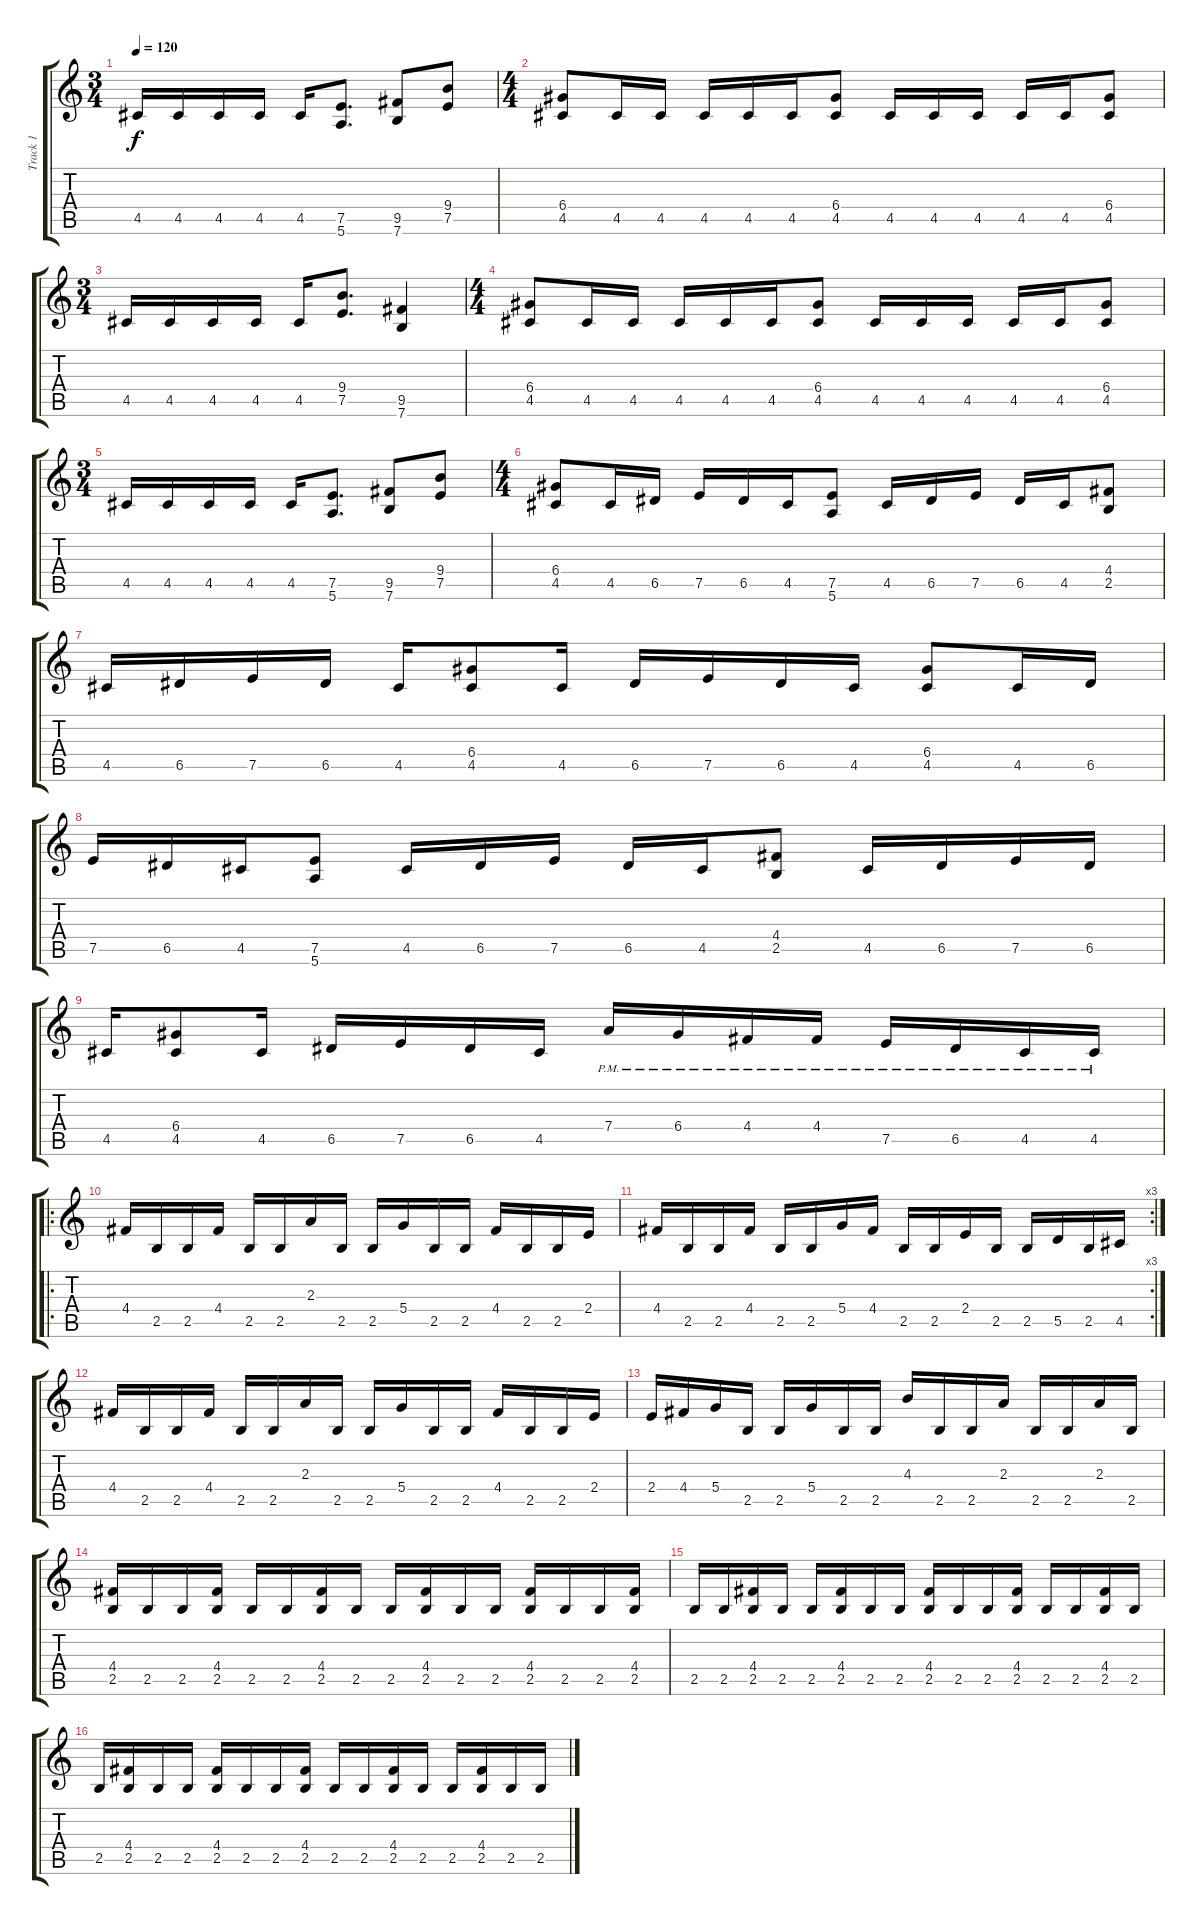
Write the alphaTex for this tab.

\track ("Track 1" "Track 1") {instrument distortionguitar}
\staff {score tabs}
\tuning (E4 B3 G3 D3 A2 E2) {hide}
\ts (3 4)
\tempo 120
\clef g2
\ks c
4.5.16{dy f} 4.5.16 4.5.16 4.5.16 4.5.16 (7.5 5.6).8{d} (9.5 7.6).8 (9.4 7.5).8 |
\ts (4 4)
(6.4 4.5).8 4.5.16 4.5.16 4.5.16 4.5.16 4.5.16 (6.4 4.5).8 4.5.16 4.5.16 4.5.16 4.5.16 4.5.16 (6.4 4.5).8 |
\ts (3 4)
4.5.16 4.5.16 4.5.16 4.5.16 4.5.16 (9.4 7.5).8{d} (9.5 7.6).4 |
\ts (4 4)
(6.4 4.5).8 4.5.16 4.5.16 4.5.16 4.5.16 4.5.16 (6.4 4.5).8 4.5.16 4.5.16 4.5.16 4.5.16 4.5.16 (6.4 4.5).8 |
\ts (3 4)
4.5.16 4.5.16 4.5.16 4.5.16 4.5.16 (7.5 5.6).8{d} (9.5 7.6).8 (9.4 7.5).8 |
\ts (4 4)
(6.4 4.5).8 4.5.16 6.5.16 7.5.16 6.5.16 4.5.16 (7.5 5.6).8 4.5.16 6.5.16 7.5.16 6.5.16 4.5.16 (4.4 2.5).8 |
4.5.16 6.5.16 7.5.16 6.5.16 4.5.16 (6.4 4.5).8 4.5.16 6.5.16 7.5.16 6.5.16 4.5.16 (6.4 4.5).8 4.5.16 6.5.16 |
7.5.16 6.5.16 4.5.16 (7.5 5.6).8 4.5.16 6.5.16 7.5.16 6.5.16 4.5.16 (4.4 2.5).8 4.5.16 6.5.16 7.5.16 6.5.16 |
4.5.16 (6.4 4.5).8 4.5.16 6.5.16 7.5.16 6.5.16 4.5.16 7.4{pm}.16 6.4{pm}.16 4.4{pm}.16 4.4{pm}.16 7.5{pm}.16 6.5{pm}.16 4.5{pm}.16 4.5{pm}.16 |
\ro
4.4.16 2.5.16 2.5.16 4.4.16 2.5.16 2.5.16 2.3.16 2.5.16 2.5.16 5.4.16 2.5.16 2.5.16 4.4.16 2.5.16 2.5.16 2.4.16 |
\rc 3
4.4.16 2.5.16 2.5.16 4.4.16 2.5.16 2.5.16 5.4.16 4.4.16 2.5.16 2.5.16 2.4.16 2.5.16 2.5.16 5.5.16 2.5.16 4.5.16 |
4.4.16 2.5.16 2.5.16 4.4.16 2.5.16 2.5.16 2.3.16 2.5.16 2.5.16 5.4.16 2.5.16 2.5.16 4.4.16 2.5.16 2.5.16 2.4.16 |
2.4.16 4.4.16 5.4.16 2.5.16 2.5.16 5.4.16 2.5.16 2.5.16 4.3.16 2.5.16 2.5.16 2.3.16 2.5.16 2.5.16 2.3.16 2.5.16 |
(4.4 2.5).16 2.5.16 2.5.16 (4.4 2.5).16 2.5.16 2.5.16 (4.4 2.5).16 2.5.16 2.5.16 (4.4 2.5).16 2.5.16 2.5.16 (4.4 2.5).16 2.5.16 2.5.16 (4.4 2.5).16 |
2.5.16 2.5.16 (4.4 2.5).16 2.5.16 2.5.16 (4.4 2.5).16 2.5.16 2.5.16 (4.4 2.5).16 2.5.16 2.5.16 (4.4 2.5).16 2.5.16 2.5.16 (4.4 2.5).16 2.5.16 |
2.5.16 (4.4 2.5).16 2.5.16 2.5.16 (4.4 2.5).16 2.5.16 2.5.16 (4.4 2.5).16 2.5.16 2.5.16 (4.4 2.5).16 2.5.16 2.5.16 (4.4 2.5).16 2.5.16 2.5.16
